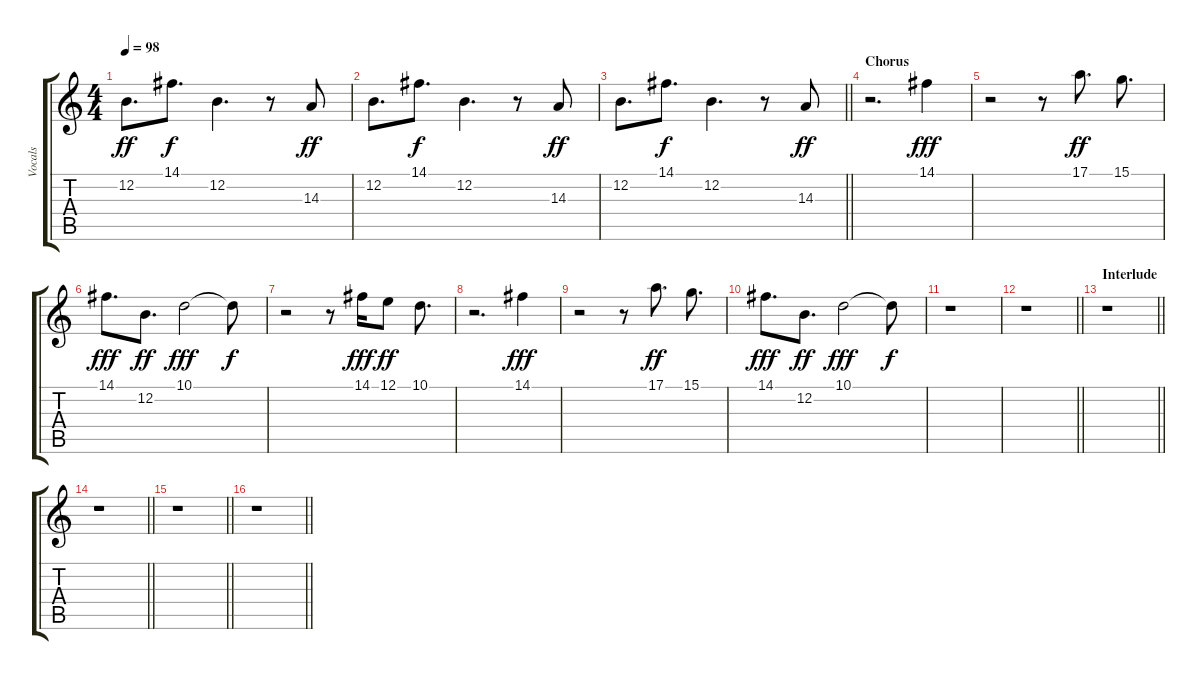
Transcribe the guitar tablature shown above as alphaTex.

\track ("Vocals" "Vocals") {instrument rockorgan}
\staff {score tabs}
\tuning (E4 B3 G3 D3 A2 E2) {hide}
\ts (4 4)
\tempo 98
\clef g2
\ks c
12.2.8{d dy ff} 14.1.8{d dy f} 12.2.4{d} r.8 14.3.8{dy ff} |
12.2.8{d} 14.1.8{d dy f} 12.2.4{d} r.8 14.3.8{dy ff} |
\barLineRight lightlight
12.2.8{d} 14.1.8{d dy f} 12.2.4{d} r.8 14.3.8{dy ff} |
\section ("" "Chorus")
r.2{d} 14.1.4{dy fff} |
r.2 r.8 17.1.8{d dy ff} 15.1.8{d} |
14.1.8{d dy fff} 12.2.8{d dy ff} 10.1.2{dy fff} 10.1{t}.8{dy f} |
r.2 r.8 14.1.16{dy fff} 12.1.8{dy ff} 10.1.8{d} |
r.2{d} 14.1.4{dy fff} |
r.2 r.8 17.1.8{d dy ff} 15.1.8{d} |
14.1.8{d dy fff} 12.2.8{d dy ff} 10.1.2{dy fff} 10.1{t}.8{dy f} |
r.1 |
\barLineRight lightlight
r.1 |
\section ("" "Interlude")
\barLineRight lightlight
r.1 |
\barLineRight lightlight
r.1 |
\barLineRight lightlight
r.1 |
\barLineRight lightlight
r.1
